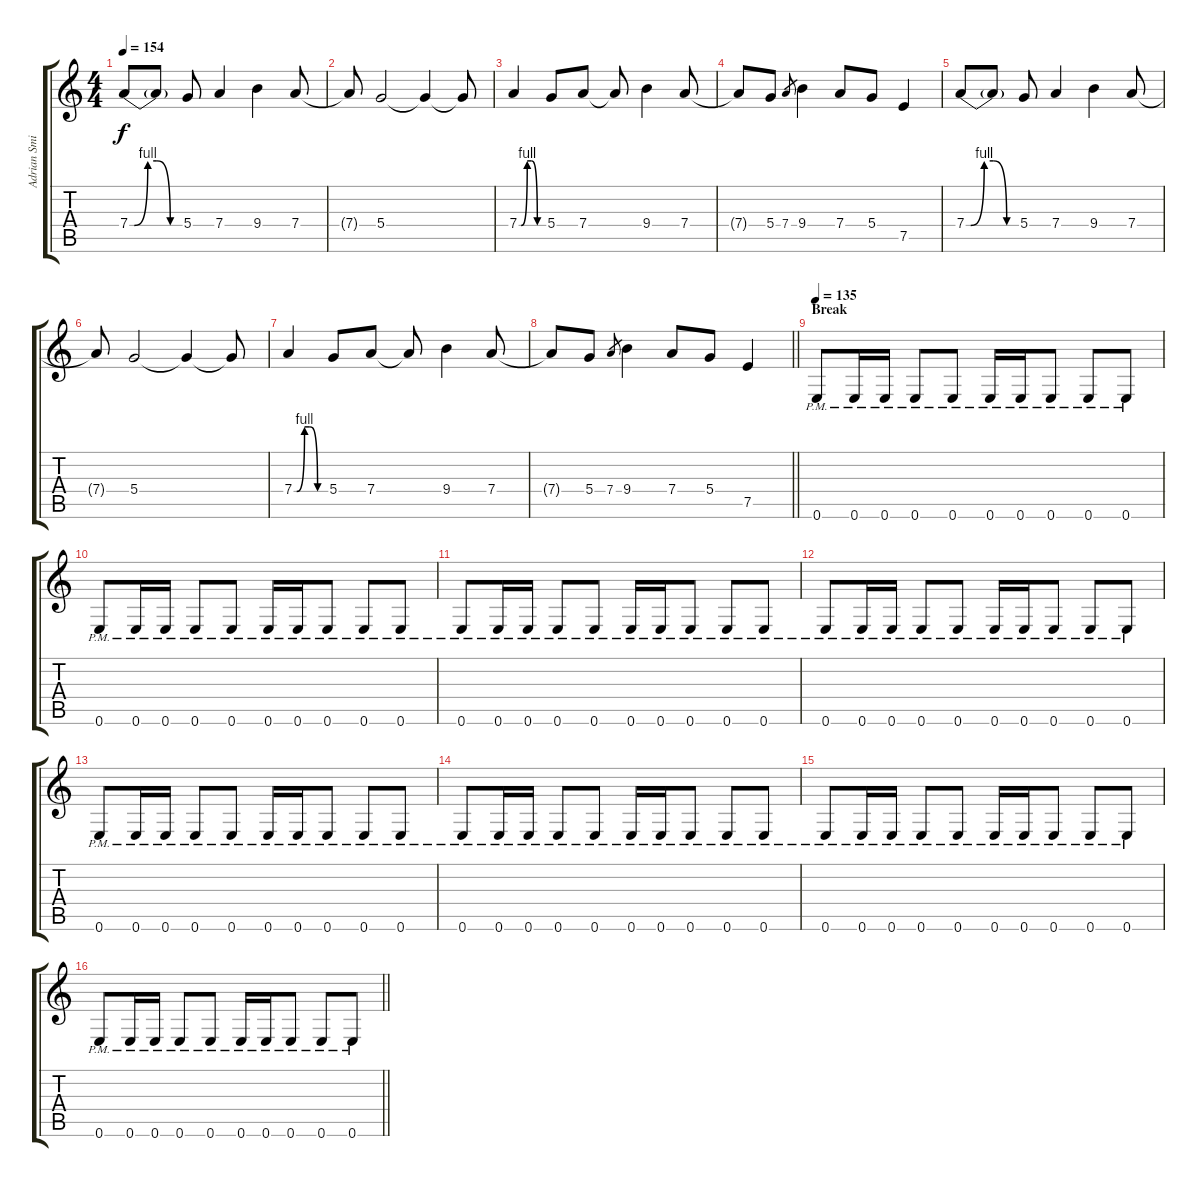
\track ("Adrian Smith" "Adrian Smi") {instrument distortionguitar}
\staff {score tabs}
\tuning (E4 B3 G3 D3 A2 E2) {hide}
\ts (4 4)
\tempo 154
\clef g2
\ks c
7.4{be (custom 0 0 5 0 20 4 30 4 45 0 60 0)}.8{dy f} 7.4{t}.8 5.4.8 7.4.4 9.4.4 7.4.8 |
7.4{t}.8 5.4.2 5.4{t}.4 5.4{t}.8 |
7.4{be (custom 0 0 5 0 20 4 30 4 45 0 60 0)}.4 5.4.8 7.4.8 7.4{t}.8 9.4.4 7.4.8 |
7.4{t}.8 5.4.8 7.4.8{gr} 9.4.4 7.4.8 5.4.8 7.5.4 |
7.4{be (custom 0 0 5 0 20 4 30 4 45 0 60 0)}.8 7.4{t}.8 5.4.8 7.4.4 9.4.4 7.4.8 |
7.4{t}.8 5.4.2 5.4{t}.4 5.4{t}.8 |
7.4{be (custom 0 0 5 0 20 4 30 4 45 0 60 0)}.4 5.4.8 7.4.8 7.4{t}.8 9.4.4 7.4.8 |
\barLineRight lightlight
7.4{t}.8 5.4.8 7.4.8{gr} 9.4.4 7.4.8 5.4.8 7.5.4 |
\section ("" "Break")
\tempo 135
0.6{pm}.8{volume 10} 0.6{pm}.16 0.6{pm}.16 0.6{pm}.8 0.6{pm}.8 0.6{pm}.16 0.6{pm}.16 0.6{pm}.8 0.6{pm}.8 0.6{pm}.8 |
0.6{pm}.8 0.6{pm}.16 0.6{pm}.16 0.6{pm}.8 0.6{pm}.8 0.6{pm}.16 0.6{pm}.16 0.6{pm}.8 0.6{pm}.8 0.6{pm}.8 |
0.6{pm}.8 0.6{pm}.16 0.6{pm}.16 0.6{pm}.8 0.6{pm}.8 0.6{pm}.16 0.6{pm}.16 0.6{pm}.8 0.6{pm}.8 0.6{pm}.8 |
0.6{pm}.8 0.6{pm}.16 0.6{pm}.16 0.6{pm}.8 0.6{pm}.8 0.6{pm}.16 0.6{pm}.16 0.6{pm}.8 0.6{pm}.8 0.6{pm}.8 |
0.6{pm}.8 0.6{pm}.16 0.6{pm}.16 0.6{pm}.8 0.6{pm}.8 0.6{pm}.16 0.6{pm}.16 0.6{pm}.8 0.6{pm}.8 0.6{pm}.8 |
0.6{pm}.8 0.6{pm}.16 0.6{pm}.16 0.6{pm}.8 0.6{pm}.8 0.6{pm}.16 0.6{pm}.16 0.6{pm}.8 0.6{pm}.8 0.6{pm}.8 |
0.6{pm}.8 0.6{pm}.16 0.6{pm}.16 0.6{pm}.8 0.6{pm}.8 0.6{pm}.16 0.6{pm}.16 0.6{pm}.8 0.6{pm}.8 0.6{pm}.8 |
\barLineRight lightlight
0.6{pm}.8 0.6{pm}.16 0.6{pm}.16 0.6{pm}.8 0.6{pm}.8 0.6{pm}.16 0.6{pm}.16 0.6{pm}.8 0.6{pm}.8 0.6{pm}.8
